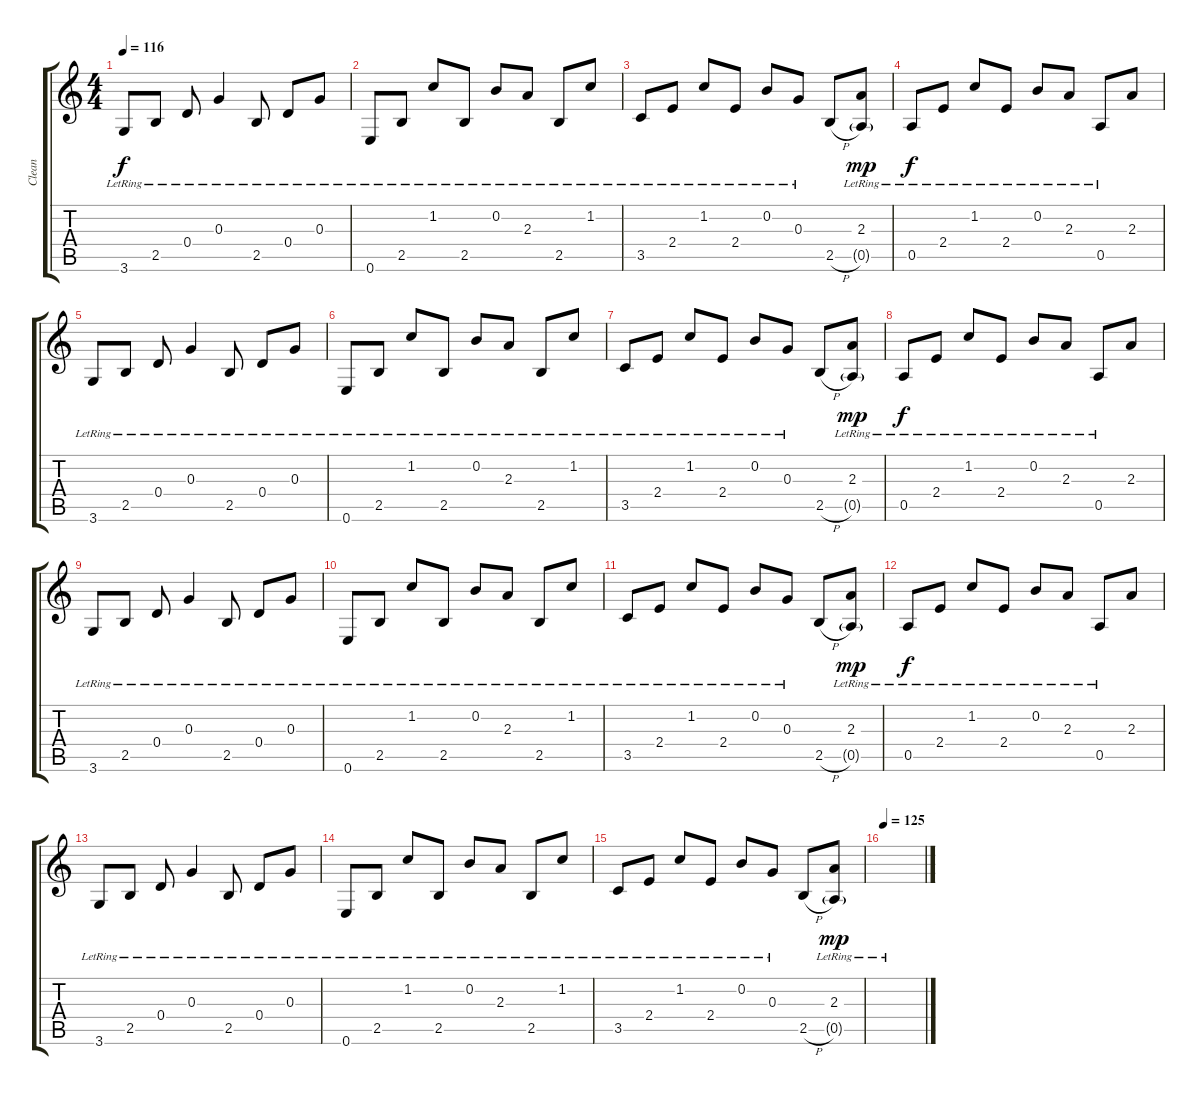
\track ("Clean" "Clean") {instrument electricguitarclean}
\staff {score tabs}
\tuning (E4 B3 G3 D3 A2 E2) {hide}
\ts (4 4)
\tempo 116
\clef g2
\ks c
3.6{lr}.8{dy f} 2.5{lr}.8 0.4{lr}.8 0.3{lr}.4 2.5{lr}.8 0.4{lr}.8 0.3{lr}.8 |
0.6{lr}.8 2.5{lr}.8 1.2{lr}.8 2.5{lr}.8 0.2{lr}.8 2.3{lr}.8 2.5{lr}.8 1.2{lr}.8 |
3.5{lr}.8 2.4{lr}.8 1.2{lr}.8 2.4{lr}.8 0.2{lr}.8 0.3{lr}.8 2.5{h}.8 (2.3{lr} 0.5{g}).8{dy mp} |
0.5{lr}.8{dy f} 2.4{lr}.8 1.2{lr}.8 2.4{lr}.8 0.2{lr}.8 2.3{lr}.8 0.5{lr}.8 2.3.8 |
3.6{lr}.8 2.5{lr}.8 0.4{lr}.8 0.3{lr}.4 2.5{lr}.8 0.4{lr}.8 0.3{lr}.8 |
0.6{lr}.8 2.5{lr}.8 1.2{lr}.8 2.5{lr}.8 0.2{lr}.8 2.3{lr}.8 2.5{lr}.8 1.2{lr}.8 |
3.5{lr}.8 2.4{lr}.8 1.2{lr}.8 2.4{lr}.8 0.2{lr}.8 0.3{lr}.8 2.5{h}.8 (2.3{lr} 0.5{g}).8{dy mp} |
0.5{lr}.8{dy f} 2.4{lr}.8 1.2{lr}.8 2.4{lr}.8 0.2{lr}.8 2.3{lr}.8 0.5{lr}.8 2.3.8 |
3.6{lr}.8 2.5{lr}.8 0.4{lr}.8 0.3{lr}.4 2.5{lr}.8 0.4{lr}.8 0.3{lr}.8 |
0.6{lr}.8 2.5{lr}.8 1.2{lr}.8 2.5{lr}.8 0.2{lr}.8 2.3{lr}.8 2.5{lr}.8 1.2{lr}.8 |
3.5{lr}.8 2.4{lr}.8 1.2{lr}.8 2.4{lr}.8 0.2{lr}.8 0.3{lr}.8 2.5{h}.8 (2.3{lr} 0.5{g}).8{dy mp} |
0.5{lr}.8{dy f} 2.4{lr}.8 1.2{lr}.8 2.4{lr}.8 0.2{lr}.8 2.3{lr}.8 0.5{lr}.8 2.3.8 |
3.6{lr}.8 2.5{lr}.8 0.4{lr}.8 0.3{lr}.4 2.5{lr}.8 0.4{lr}.8 0.3{lr}.8 |
0.6{lr}.8 2.5{lr}.8 1.2{lr}.8 2.5{lr}.8 0.2{lr}.8 2.3{lr}.8 2.5{lr}.8 1.2{lr}.8 |
3.5{lr}.8 2.4{lr}.8 1.2{lr}.8 2.4{lr}.8 0.2{lr}.8 0.3{lr}.8 2.5{h}.8 (2.3{lr} 0.5{g}).8{dy mp} |
\tempo 125
